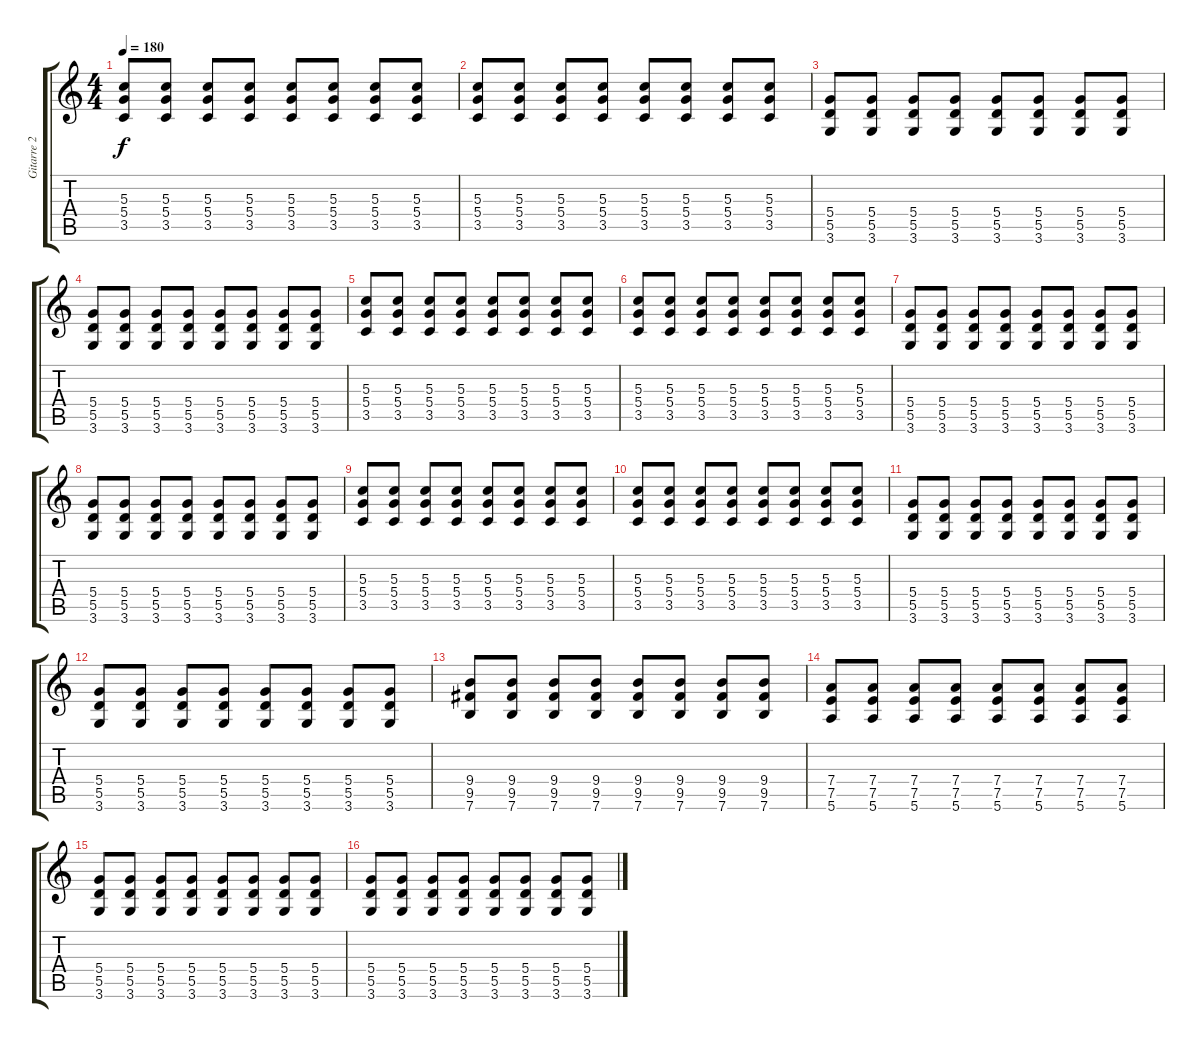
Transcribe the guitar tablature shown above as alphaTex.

\track ("Gitarre 2" "Gitarre 2") {instrument distortionguitar}
\staff {score tabs}
\tuning (E4 B3 G3 D3 A2 E2) {hide}
\ts (4 4)
\tempo 180
\clef g2
\ks c
(5.3 5.4 3.5).8{dy f} (5.3 5.4 3.5).8 (5.3 5.4 3.5).8 (5.3 5.4 3.5).8 (5.3 5.4 3.5).8 (5.3 5.4 3.5).8 (5.3 5.4 3.5).8 (5.3 5.4 3.5).8 |
(5.3 5.4 3.5).8 (5.3 5.4 3.5).8 (5.3 5.4 3.5).8 (5.3 5.4 3.5).8 (5.3 5.4 3.5).8 (5.3 5.4 3.5).8 (5.3 5.4 3.5).8 (5.3 5.4 3.5).8 |
(5.4 5.5 3.6).8 (5.4 5.5 3.6).8 (5.4 5.5 3.6).8 (5.4 5.5 3.6).8 (5.4 5.5 3.6).8 (5.4 5.5 3.6).8 (5.4 5.5 3.6).8 (5.4 5.5 3.6).8 |
(5.4 5.5 3.6).8 (5.4 5.5 3.6).8 (5.4 5.5 3.6).8 (5.4 5.5 3.6).8 (5.4 5.5 3.6).8 (5.4 5.5 3.6).8 (5.4 5.5 3.6).8 (5.4 5.5 3.6).8 |
(5.3 5.4 3.5).8 (5.3 5.4 3.5).8 (5.3 5.4 3.5).8 (5.3 5.4 3.5).8 (5.3 5.4 3.5).8 (5.3 5.4 3.5).8 (5.3 5.4 3.5).8 (5.3 5.4 3.5).8 |
(5.3 5.4 3.5).8 (5.3 5.4 3.5).8 (5.3 5.4 3.5).8 (5.3 5.4 3.5).8 (5.3 5.4 3.5).8 (5.3 5.4 3.5).8 (5.3 5.4 3.5).8 (5.3 5.4 3.5).8 |
(5.4 5.5 3.6).8 (5.4 5.5 3.6).8 (5.4 5.5 3.6).8 (5.4 5.5 3.6).8 (5.4 5.5 3.6).8 (5.4 5.5 3.6).8 (5.4 5.5 3.6).8 (5.4 5.5 3.6).8 |
(5.4 5.5 3.6).8 (5.4 5.5 3.6).8 (5.4 5.5 3.6).8 (5.4 5.5 3.6).8 (5.4 5.5 3.6).8 (5.4 5.5 3.6).8 (5.4 5.5 3.6).8 (5.4 5.5 3.6).8 |
(5.3 5.4 3.5).8 (5.3 5.4 3.5).8 (5.3 5.4 3.5).8 (5.3 5.4 3.5).8 (5.3 5.4 3.5).8 (5.3 5.4 3.5).8 (5.3 5.4 3.5).8 (5.3 5.4 3.5).8 |
(5.3 5.4 3.5).8 (5.3 5.4 3.5).8 (5.3 5.4 3.5).8 (5.3 5.4 3.5).8 (5.3 5.4 3.5).8 (5.3 5.4 3.5).8 (5.3 5.4 3.5).8 (5.3 5.4 3.5).8 |
(5.4 5.5 3.6).8 (5.4 5.5 3.6).8 (5.4 5.5 3.6).8 (5.4 5.5 3.6).8 (5.4 5.5 3.6).8 (5.4 5.5 3.6).8 (5.4 5.5 3.6).8 (5.4 5.5 3.6).8 |
(5.4 5.5 3.6).8 (5.4 5.5 3.6).8 (5.4 5.5 3.6).8 (5.4 5.5 3.6).8 (5.4 5.5 3.6).8 (5.4 5.5 3.6).8 (5.4 5.5 3.6).8 (5.4 5.5 3.6).8 |
(9.4 9.5 7.6).8 (9.4 9.5 7.6).8 (9.4 9.5 7.6).8 (9.4 9.5 7.6).8 (9.4 9.5 7.6).8 (9.4 9.5 7.6).8 (9.4 9.5 7.6).8 (9.4 9.5 7.6).8 |
(7.4 7.5 5.6).8 (7.4 7.5 5.6).8 (7.4 7.5 5.6).8 (7.4 7.5 5.6).8 (7.4 7.5 5.6).8 (7.4 7.5 5.6).8 (7.4 7.5 5.6).8 (7.4 7.5 5.6).8 |
(5.4 5.5 3.6).8 (5.4 5.5 3.6).8 (5.4 5.5 3.6).8 (5.4 5.5 3.6).8 (5.4 5.5 3.6).8 (5.4 5.5 3.6).8 (5.4 5.5 3.6).8 (5.4 5.5 3.6).8 |
(5.4 5.5 3.6).8 (5.4 5.5 3.6).8 (5.4 5.5 3.6).8 (5.4 5.5 3.6).8 (5.4 5.5 3.6).8 (5.4 5.5 3.6).8 (5.4 5.5 3.6).8 (5.4 5.5 3.6).8
